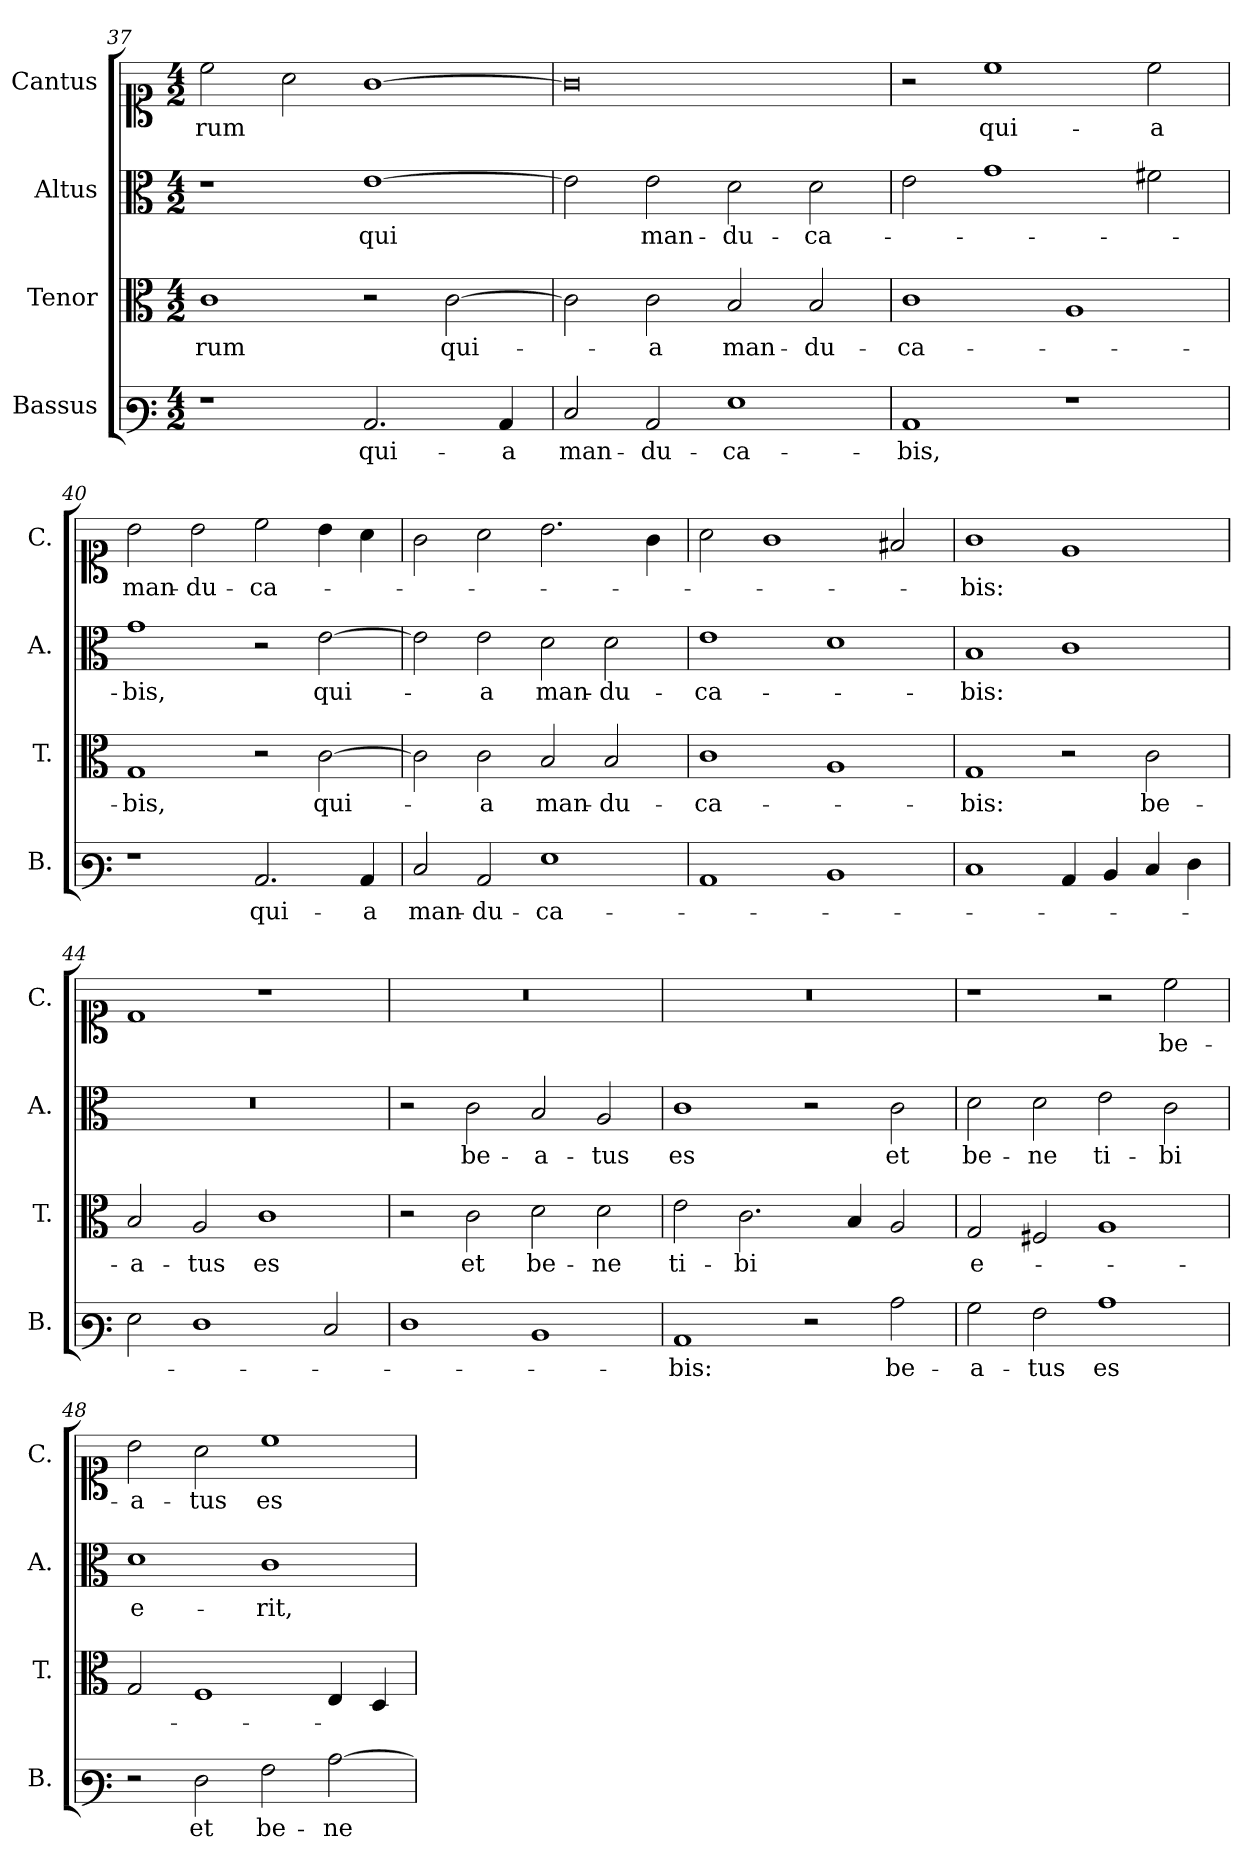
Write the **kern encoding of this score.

**kern	**text	**kern	**text	**kern	**text	**kern	**text
*part4	*part4	*part3	*part3	*part2	*part2	*part1	*part1
*staff4	*staff4	*staff3	*staff3	*staff2	*staff2	*staff1	*staff1
*I"Bassus	*	*I"Tenor	*	*I"Altus	*	*I"Cantus	*
*I'B.	*	*I'T.	*	*I'A.	*	*I'C.	*
*clefF3	*	*clefC3	*	*clefC3	*	*clefC1	*
*k[]	*	*k[]	*	*k[]	*	*k[]	*
*M4/2	*	*M4/2	*	*M4/2	*	*M4/2	*
=37	=37	=37	=37	=37	=37	=37	=37
1r	.	1c	-rum	1r	.	2cc\	-rum
.	.	.	.	.	.	2a\	.
2.C/	qui-	2r	.	[1e	qui	[1g	.
.	.	[2c\	qui-	.	.	.	.
4C/	-a	.	.	.	.	.	.
!!LO:LB:g=z
=38	=38	=38	=38	=38	=38	=38	=38
2E/	man-	2c\]	.	2e\]	.	0g]	.
2C/	-du-	2c\	-a	2e\	man-	.	.
1G	-ca-	2B/	man-	2d\	-du-	.	.
.	.	2B/	-du-	2d\	-ca-	.	.
=39	=39	=39	=39	=39	=39	=39	=39
1C	-bis,	1c	-ca-	2e\	.	2r	.
.	.	.	.	1g	.	1cc	qui-
1r	.	1A	.	.	.	.	.
.	.	.	.	2f#X\	.	2cc\	-a
=40	=40	=40	=40	=40	=40	=40	=40
1r	.	1G	-bis,	1g	bis,	2b\	man-
.	.	.	.	.	.	2b\	-du-
2.C/	qui-	2r	.	2r	.	2cc\	-ca-
.	.	[2c\	qui-	[2e\	qui-	4b\	.
4C/	-a	.	.	.	.	4a\	.
=41	=41	=41	=41	=41	=41	=41	=41
2E/	man-	2c\]	.	2e\]	.	2g\	.
2C/	-du-	2c\	-a	2e\	-a	2a\	.
1G	-ca-	2B/	man-	2d\	man-	2.b\	.
.	.	2B/	-du-	2d\	-du-	.	.
.	.	.	.	.	.	4g\	.
=42	=42	=42	=42	=42	=42	=42	=42
1C	.	1c	-ca-	1e	-ca-	2a\	.
.	.	.	.	.	.	1g	.
1D	.	1A	.	1d	.	.	.
.	.	.	.	.	.	2f#X/	.
!!LO:PB:g=z
=43	=43	=43	=43	=43	=43	=43	=43
1E	.	1G	-bis:	1B	bis:	1g	bis:
4C/	.	2r	.	1c	.	1e	.
4D/	.	.	.	.	.	.	.
4E/	.	2c\	be-	.	.	.	.
4F\	.	.	.	.	.	.	.
=44	=44	=44	=44	=44	=44	=44	=44
!	!	!	!	!LO:N:vis=1	!	!	!
2G\	.	2B/	-a-	0r	.	1d	.
1F	.	2A/	-tus	.	.	.	.
.	.	1c	es	.	.	1r	.
2E/	.	.	.	.	.	.	.
=45	=45	=45	=45	=45	=45	=45	=45
!	!	!	!	!	!	!LO:N:vis=1	!
1F	.	2r	.	2r	.	0r	.
.	.	2c\	et	2c\	be-	.	.
1D	.	2d\	be-	2B/	-a-	.	.
.	.	2d\	-ne	2A/	-tus	.	.
=46	=46	=46	=46	=46	=46	=46	=46
!	!	!	!	!	!	!LO:N:vis=1	!
1C	-bis:	2e\	ti-	1c	es	0r	.
.	.	2.c\	-bi	.	.	.	.
2r	.	.	.	2r	.	.	.
.	.	4B/	.	.	.	.	.
2c\	be-	2A/	.	2c\	et	.	.
=47	=47	=47	=47	=47	=47	=47	=47
2B\	-a-	2G/	e-	2d\	be-	1r	.
2A\	-tus	2F#X/	.	2d\	-ne	.	.
1c	es	1A	.	2e\	ti-	2r	.
.	.	.	.	2c\	-bi	2cc\	be-
!!LO:LB:g=z
=48	=48	=48	=48	=48	=48	=48	=48
2r	.	2G/	.	1d	e-	2b\	-a-
2F\	et	1F	.	.	.	2a\	-tus
2A\	be-	.	.	1c	-rit,	1cc	es
[2c\	-ne	4E/	.	.	.	.	.
.	.	4D/	.	.	.	.	.
=	=	=	=	=	=	=	=
*-	*-	*-	*-	*-	*-	*-	*-
